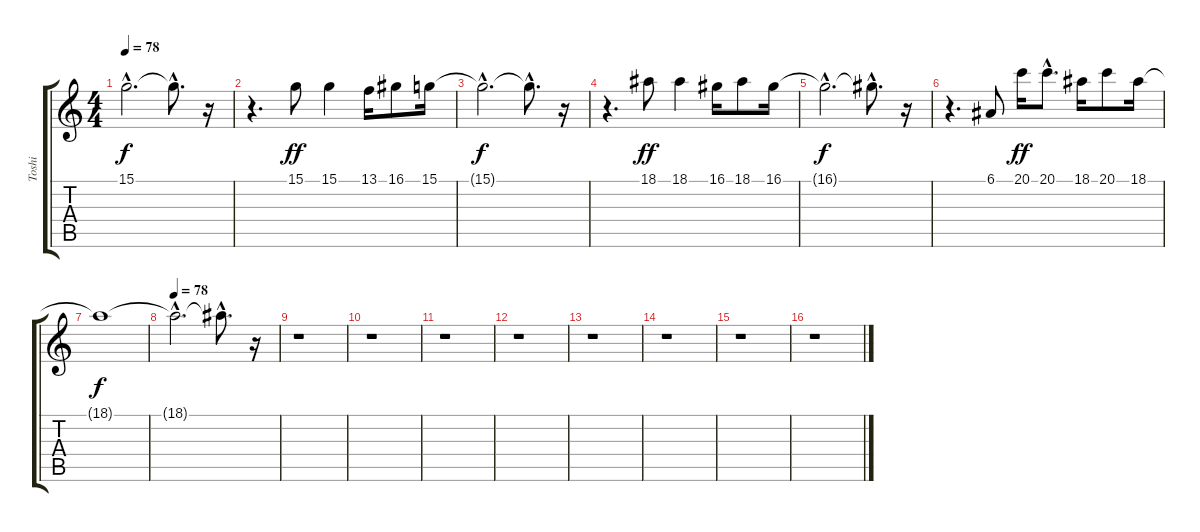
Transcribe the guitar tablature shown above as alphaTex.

\track ("Toshi" "Toshi") {instrument tenorsax}
\staff {score tabs}
\tuning (E4 B3 G3 D3 A2 E2) {hide}
\ts (4 4)
\tempo 78
\clef g2
\ks c
15.1{hac t}.2{d dy f} 15.1{hac t}.8{d} r.16 |
r.4{d} 15.1.8{dy ff} 15.1.4 13.1.16 16.1.8 15.1.16 |
15.1{hac t}.2{d dy f} 15.1{hac t}.8{d} r.16 |
r.4{d} 18.1.8{dy ff} 18.1.4 16.1.16 18.1.8 16.1.16 |
16.1{hac t}.2{d dy f} 16.1{hac t}.8{d} r.16 |
r.4{d} 6.1.8 20.1.16{dy ff} 20.1{hac}.8{d} 18.1.16 20.1.8 18.1.16 |
18.1{t}.1{dy f} |
\tempo 78
18.1{hac t}.2{d} 18.1{hac t}.8{d} r.16 |
r.1 |
r.1 |
r.1 |
r.1 |
r.1 |
r.1 |
r.1 |
r.1
